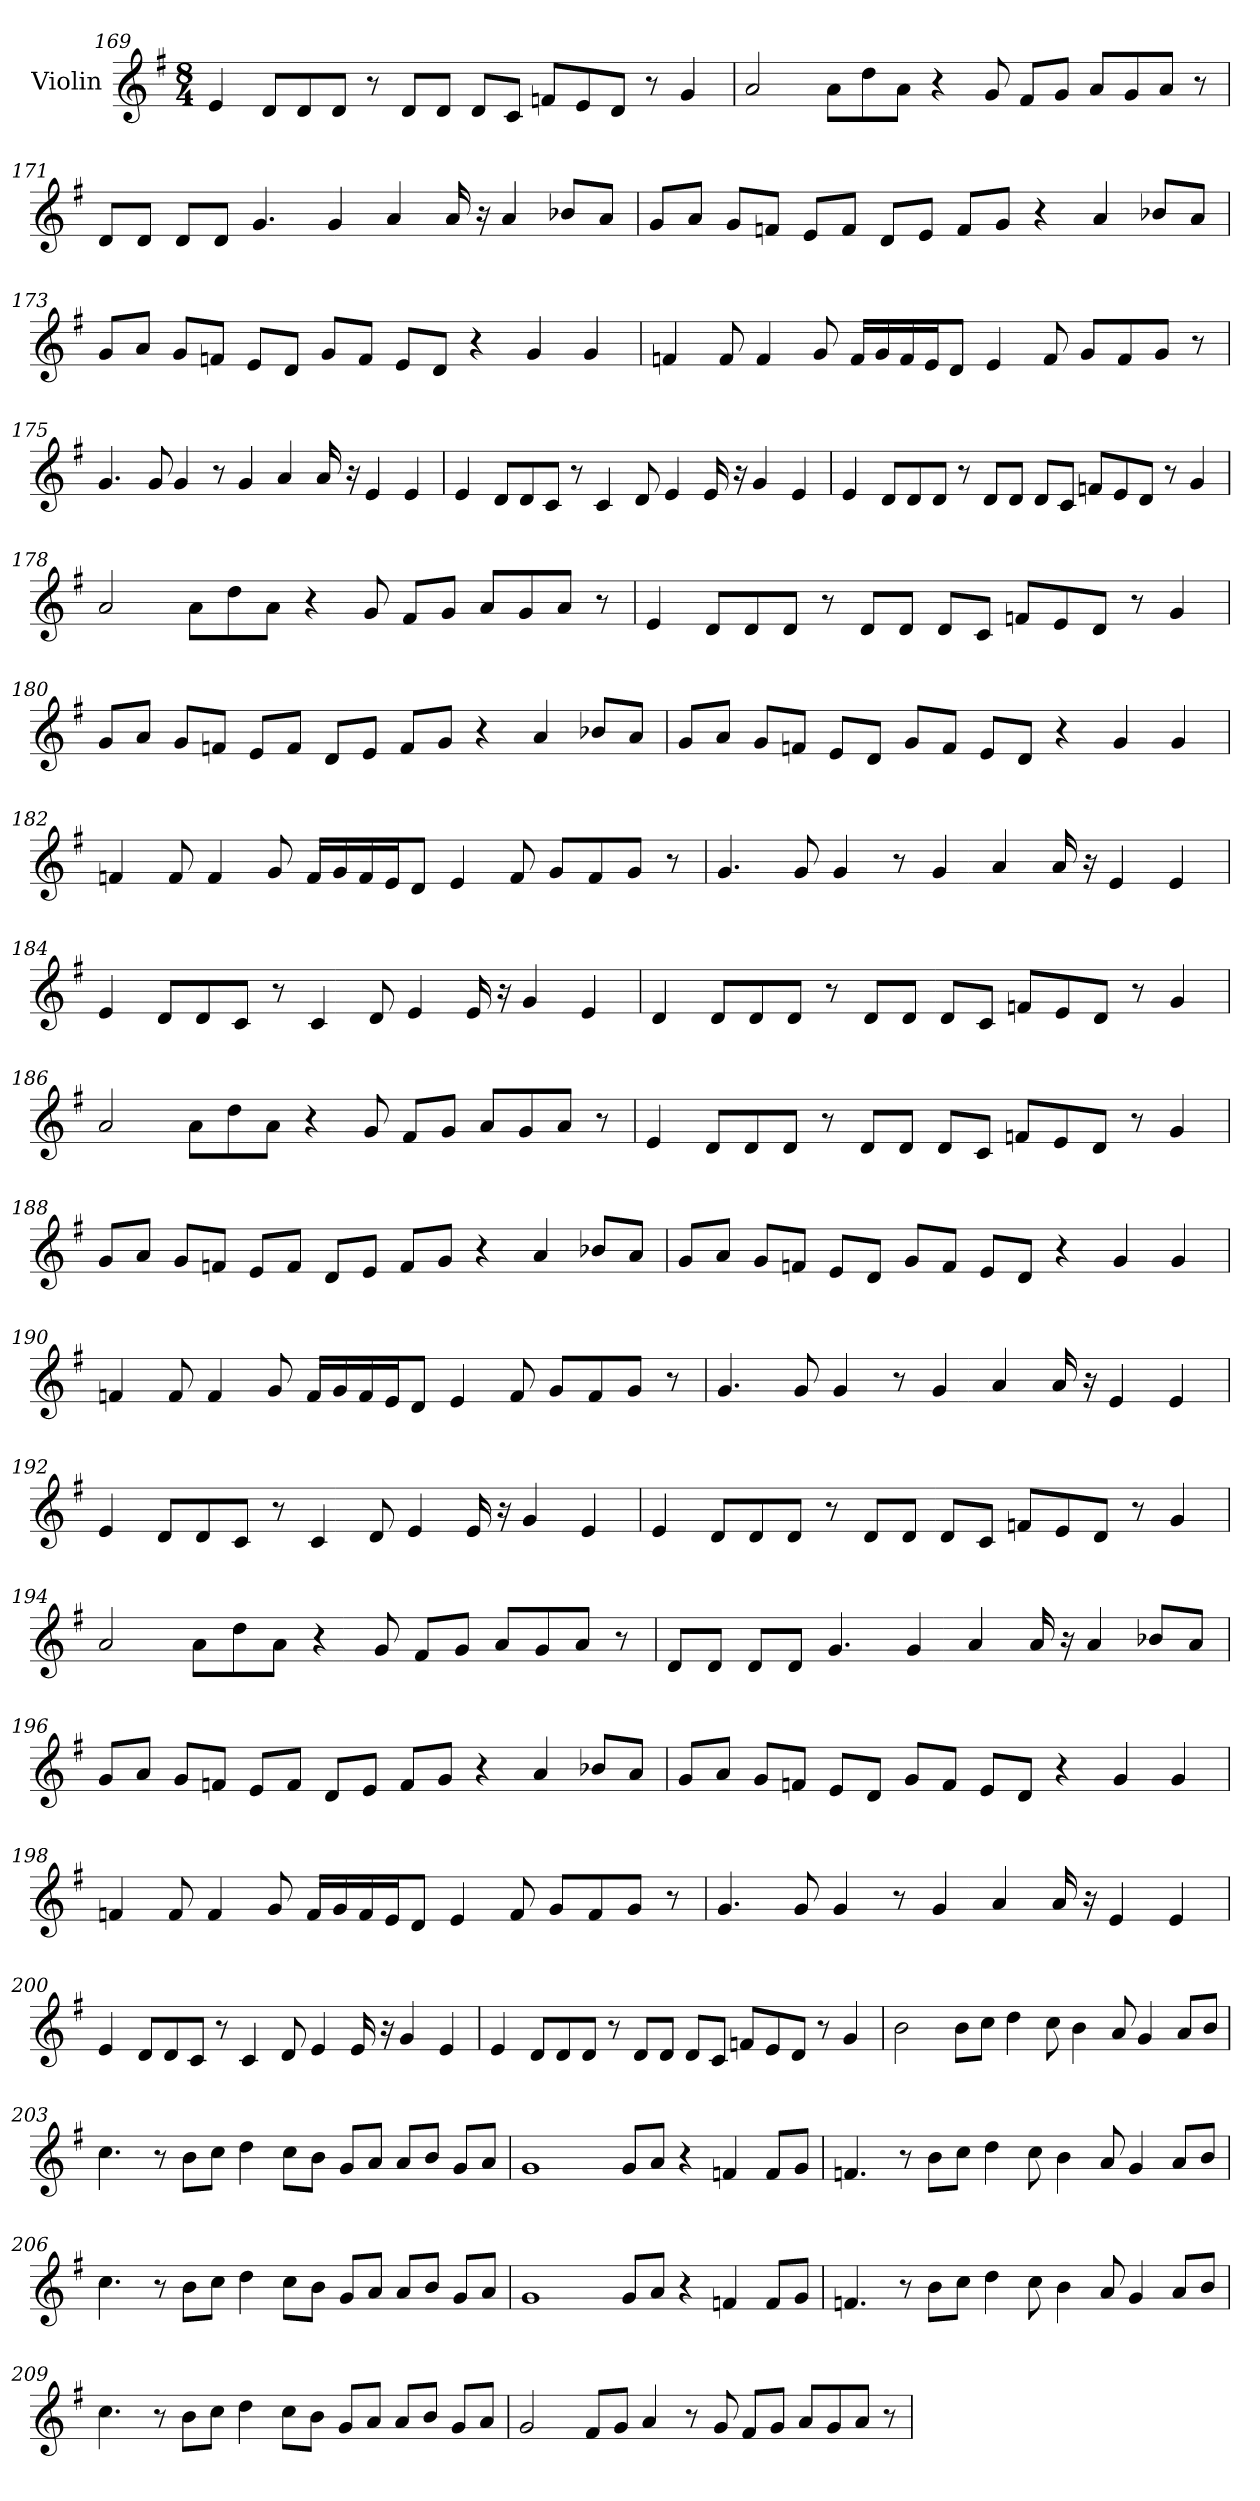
**kern
*part1
*staff1
*I"Violin
*clefG2
*k[f#]
*G:
*M8/4
=169
4e/
8d/L
8d/
8d/J
8r
8d/L
8d/J
8d/L
8c/J
8fn/L
8e/
8d/J
8r
4g/
!!LO:LB:g=z
=170
2a/
8a\L
8dd\
8a\J
4r
8g/
8f#/L
8g/J
8a/L
8g/
8a/J
8r
=171
8d/L
8d/J
8d/L
8d/J
4.g/
4g/
4a/
16a/
16r
4a/
8b-X/L
8a/J
!!LO:LB:g=z
=172
8g/L
8a/J
8g/L
8fn/J
8e/L
8f/J
8d/L
8e/J
8f/L
8g/J
4r
4a/
8b-X/L
8a/J
=173
8g/L
8a/J
8g/L
8fn/J
8e/L
8d/J
8g/L
8f/J
8e/L
8d/J
4r
4g/
4g/
!!LO:LB:g=z
=174
4fn/
8f/
4f/
8g/
16f/LL
16g/
16f/
16e/J
8d/J
4e/
8f/
8g/L
8f/
8g/J
8r
=175
4.g/
8g/
4g/
8r
4g/
4a/
16a/
16r
4e/
4e/
!!LO:LB:g=z
=176
4e/
8d/L
8d/
8c/J
8r
4c/
8d/
4e/
16e/
16r
4g/
4e/
=177
4e/
8d/L
8d/
8d/J
8r
8d/L
8d/J
8d/L
8c/J
8fn/L
8e/
8d/J
8r
4g/
!!LO:PB:g=z
=178
2a/
8a\L
8dd\
8a\J
4r
8g/
8f#/L
8g/J
8a/L
8g/
8a/J
8r
=179
4e/
8d/L
8d/
8d/J
8r
8d/L
8d/J
8d/L
8c/J
8fn/L
8e/
8d/J
8r
4g/
!!LO:LB:g=z
=180
8g/L
8a/J
8g/L
8fn/J
8e/L
8f/J
8d/L
8e/J
8f/L
8g/J
4r
4a/
8b-X/L
8a/J
=181
8g/L
8a/J
8g/L
8fn/J
8e/L
8d/J
8g/L
8f/J
8e/L
8d/J
4r
4g/
4g/
!!LO:LB:g=z
=182
4fn/
8f/
4f/
8g/
16f/LL
16g/
16f/
16e/J
8d/J
4e/
8f/
8g/L
8f/
8g/J
8r
=183
4.g/
8g/
4g/
8r
4g/
4a/
16a/
16r
4e/
4e/
!!LO:LB:g=z
=184
4e/
8d/L
8d/
8c/J
8r
4c/
8d/
4e/
16e/
16r
4g/
4e/
=185
4d/
8d/L
8d/
8d/J
8r
8d/L
8d/J
8d/L
8c/J
8fn/L
8e/
8d/J
8r
4g/
!!LO:LB:g=z
=186
2a/
8a\L
8dd\
8a\J
4r
8g/
8f#/L
8g/J
8a/L
8g/
8a/J
8r
=187
4e/
8d/L
8d/
8d/J
8r
8d/L
8d/J
8d/L
8c/J
8fn/L
8e/
8d/J
8r
4g/
!!LO:LB:g=z
=188
8g/L
8a/J
8g/L
8fn/J
8e/L
8f/J
8d/L
8e/J
8f/L
8g/J
4r
4a/
8b-X/L
8a/J
=189
8g/L
8a/J
8g/L
8fn/J
8e/L
8d/J
8g/L
8f/J
8e/L
8d/J
4r
4g/
4g/
!!LO:LB:g=z
=190
4fn/
8f/
4f/
8g/
16f/LL
16g/
16f/
16e/J
8d/J
4e/
8f/
8g/L
8f/
8g/J
8r
=191
4.g/
8g/
4g/
8r
4g/
4a/
16a/
16r
4e/
4e/
!!LO:LB:g=z
=192
4e/
8d/L
8d/
8c/J
8r
4c/
8d/
4e/
16e/
16r
4g/
4e/
=193
4e/
8d/L
8d/
8d/J
8r
8d/L
8d/J
8d/L
8c/J
8fn/L
8e/
8d/J
8r
4g/
!!LO:PB:g=z
=194
2a/
8a\L
8dd\
8a\J
4r
8g/
8f#/L
8g/J
8a/L
8g/
8a/J
8r
=195
8d/L
8d/J
8d/L
8d/J
4.g/
4g/
4a/
16a/
16r
4a/
8b-X/L
8a/J
!!LO:LB:g=z
=196
8g/L
8a/J
8g/L
8fn/J
8e/L
8f/J
8d/L
8e/J
8f/L
8g/J
4r
4a/
8b-X/L
8a/J
=197
8g/L
8a/J
8g/L
8fn/J
8e/L
8d/J
8g/L
8f/J
8e/L
8d/J
4r
4g/
4g/
!!LO:LB:g=z
=198
4fn/
8f/
4f/
8g/
16f/LL
16g/
16f/
16e/J
8d/J
4e/
8f/
8g/L
8f/
8g/J
8r
=199
4.g/
8g/
4g/
8r
4g/
4a/
16a/
16r
4e/
4e/
!!LO:LB:g=z
=200
4e/
8d/L
8d/
8c/J
8r
4c/
8d/
4e/
16e/
16r
4g/
4e/
=201
4e/
8d/L
8d/
8d/J
8r
8d/L
8d/J
8d/L
8c/J
8fn/L
8e/
8d/J
8r
4g/
!!LO:LB:g=z
=202
2b\
8b\L
8cc\J
4dd\
8cc\
4b\
8a/
4g/
8a/L
8b/J
=203
4.cc\
8r
8b\L
8cc\J
4dd\
8cc\L
8b\J
8g/L
8a/J
8a/L
8b/J
8g/L
8a/J
=204
1g
8g/L
8a/J
4r
4fn/
8f/L
8g/J
!!LO:LB:g=z
=205
4.fn/
8r
8b\L
8cc\J
4dd\
8cc\
4b\
8a/
4g/
8a/L
8b/J
=206
4.cc\
8r
8b\L
8cc\J
4dd\
8cc\L
8b\J
8g/L
8a/J
8a/L
8b/J
8g/L
8a/J
!!LO:LB:g=z
=207
1g
8g/L
8a/J
4r
4fn/
8f/L
8g/J
=208
4.fn/
8r
8b\L
8cc\J
4dd\
8cc\
4b\
8a/
4g/
8a/L
8b/J
!!LO:LB:g=z
=209
4.cc\
8r
8b\L
8cc\J
4dd\
8cc\L
8b\J
8g/L
8a/J
8a/L
8b/J
8g/L
8a/J
=210
2g/
8f#/L
8g/J
4a/
8r
8g/
8f#/L
8g/J
8a/L
8g/
8a/J
8r
=
*-
